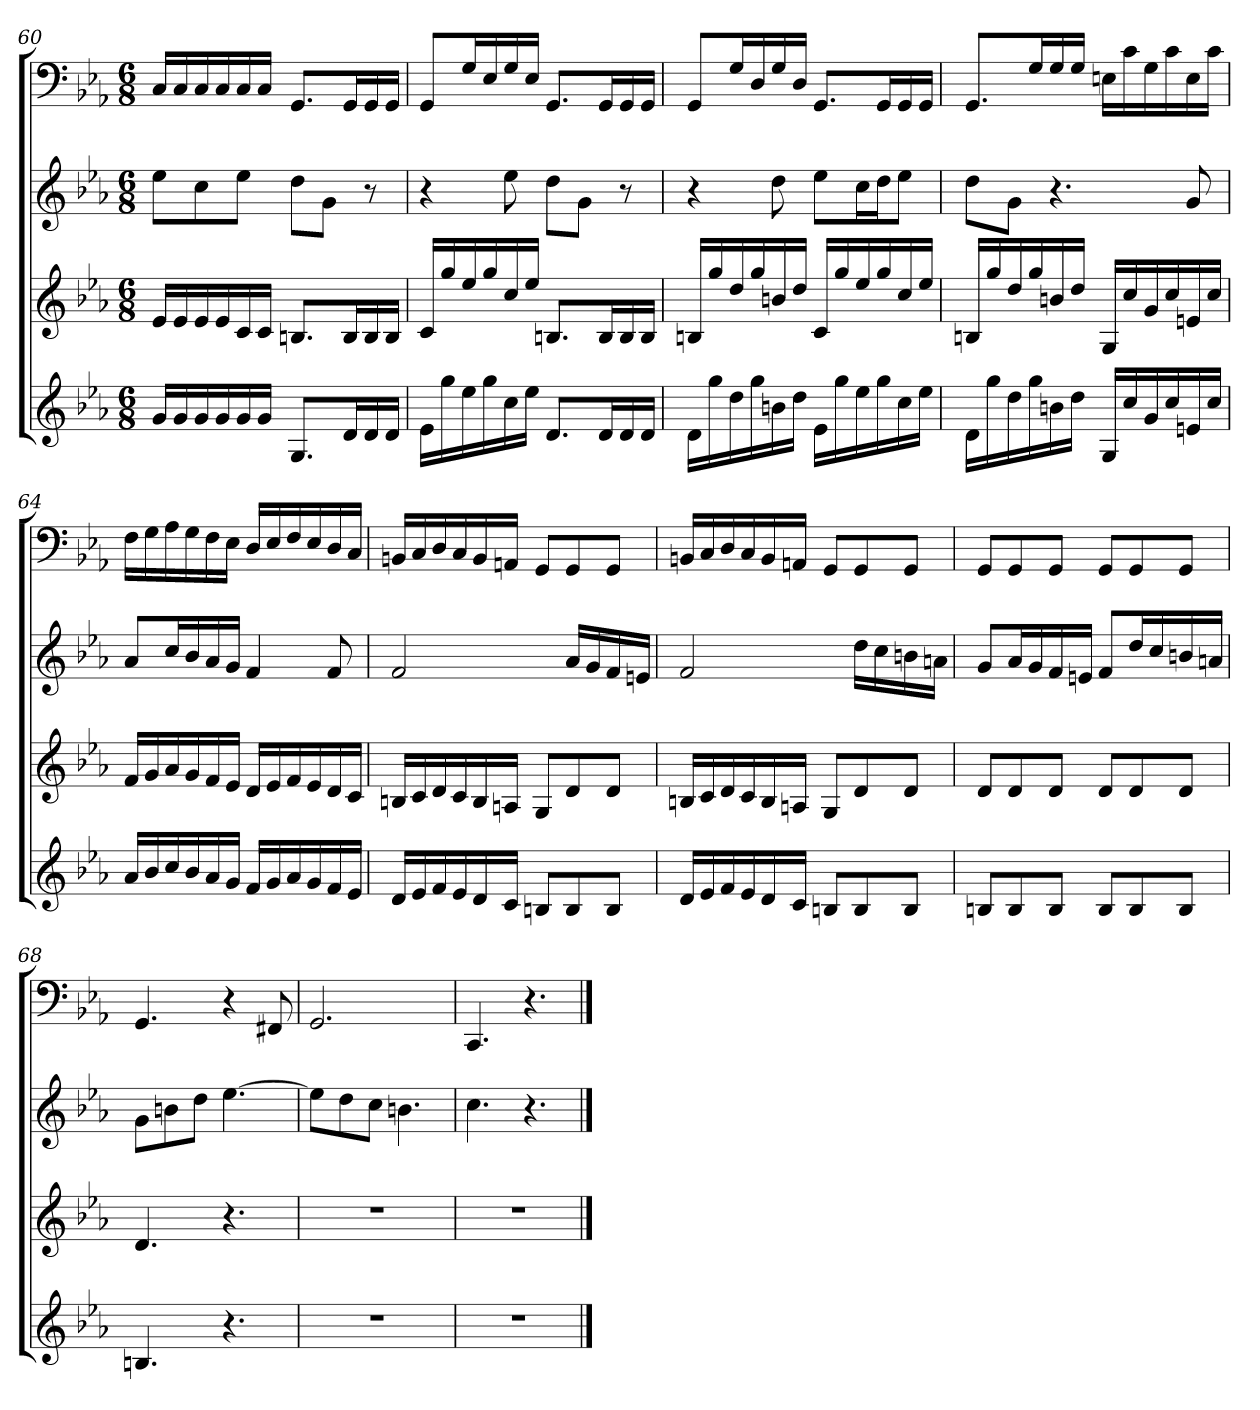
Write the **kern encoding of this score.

**kern	**kern	**kern	**kern
*part4	*part3	*part2	*part1
*staff4	*staff3	*staff2	*staff1
*	*	*	*clefF4
*k[b-e-a-]	*k[b-e-a-]	*k[b-e-a-]	*k[b-e-a-]
*c:	*c:	*c:	*c:
*M6/8	*M6/8	*M6/8	*M6/8
=60	=60	=60	=60
16gLL	16e-LL	8ee-L	16C/LL
16g	16e-	.	16C/
16g	16e-	8cc	16C/
16g	16e-	.	16C/
16g	16c	8ee-J	16C/
16gJJ	16cJJ	.	16C/JJ
8.GL	8.BnL	8ddL	8.GG/L
.	.	8gJ	.
16dL	16BL	.	16GG/L
16d	16B	8r	16GG/
16dJJ	16BJJ	.	16GG/JJ
=61	=61	=61	=61
16e-LL	16cLL	4r	8GG/L
16gg	16gg	.	.
16ee-	16ee-	.	16G/L
16gg	16gg	.	16E-/
16cc	16cc	8ee-	16G/
16ee-JJ	16ee-JJ	.	16E-/JJ
8.dL	8.BnL	8ddL	8.GG/L
.	.	8gJ	.
16dL	16BL	.	16GG/L
16d	16B	8r	16GG/
16dJJ	16BJJ	.	16GG/JJ
=62	=62	=62	=62
16dLL	16BnLL	4r	8GG/L
16gg	16gg	.	.
16dd	16dd	.	16G/L
16gg	16gg	.	16D/
16bn	16bn	8dd	16G/
16ddJJ	16ddJJ	.	16D/JJ
16e-LL	16cLL	8ee-L	8.GG/L
16gg	16gg	.	.
16ee-	16ee-	16ccL	.
16gg	16gg	16ddJ	16GG/L
16cc	16cc	8ee-J	16GG/
16ee-JJ	16ee-JJ	.	16GG/JJ
=63	=63	=63	=63
16dLL	16BnLL	8ddL	8.GG/L
16gg	16gg	.	.
16dd	16dd	8gJ	.
16gg	16gg	.	16G/L
16bn	16bn	4.r	16G/
16ddJJ	16ddJJ	.	16G/JJ
16GLL	16GLL	.	16En\LL
16cc	16cc	.	16c\
16g	16g	.	16G\
16cc	16cc	.	16c\
16en	16en	8g	16E\
16ccJJ	16ccJJ	.	16c\JJ
=64	=64	=64	=64
16a-LL	16fLL	8a-L	16F\LL
16b-	16g	.	16G\
16cc	16a-	16ccL	16A-\
16b-	16g	16b-	16G\
16a-	16f	16a-	16F\
16gJJ	16e-JJ	16gJJ	16E-\JJ
16fLL	16dLL	4f	16D/LL
16g	16e-	.	16E-/
16a-	16f	.	16F/
16g	16e-	.	16E-/
16f	16d	8f	16D/
16e-JJ	16cJJ	.	16C/JJ
=65	=65	=65	=65
16dLL	16BnLL	2f	16BBn/LL
16e-	16c	.	16C/
16f	16d	.	16D/
16e-	16c	.	16C/
16d	16B	.	16BB/
16cJJ	16AnJJ	.	16AAn/JJ
8BnL	8GL	.	8GG/L
8B	8d	16a-LL	8GG/
.	.	16g	.
8BJ	8dJ	16f	8GG/J
.	.	16enJJ	.
=66	=66	=66	=66
16dLL	16BnLL	2f	16BBn/LL
16e-	16c	.	16C/
16f	16d	.	16D/
16e-	16c	.	16C/
16d	16B	.	16BB/
16cJJ	16AnJJ	.	16AAn/JJ
8BnL	8GL	.	8GG/L
8B	8d	16ddLL	8GG/
.	.	16cc	.
8BJ	8dJ	16bn	8GG/J
.	.	16anJJ	.
=67	=67	=67	=67
8BnL	8dL	8gL	8GG/L
8B	8d	16a-L	8GG/
.	.	16g	.
8BJ	8dJ	16f	8GG/J
.	.	16enJJ	.
8BL	8dL	8fL	8GG/L
8B	8d	16ddL	8GG/
.	.	16cc	.
8BJ	8dJ	16bn	8GG/J
.	.	16anJJ	.
=68	=68	=68	=68
4.Bn	4.d	8gL	4.GG
.	.	8bn	.
.	.	8ddJ	.
4.r	4.r	[4.ee-	4r
.	.	.	8FF#X
=69	=69	=69	=69
2.r	2.r	8ee-L]	2.GG
.	.	8dd	.
.	.	8ccJ	.
.	.	4.bn	.
=70	=70	=70	=70
2.r	2.r	4.cc	4.CC
.	.	4.r	4.r
==	==	==	==
*-	*-	*-	*-
